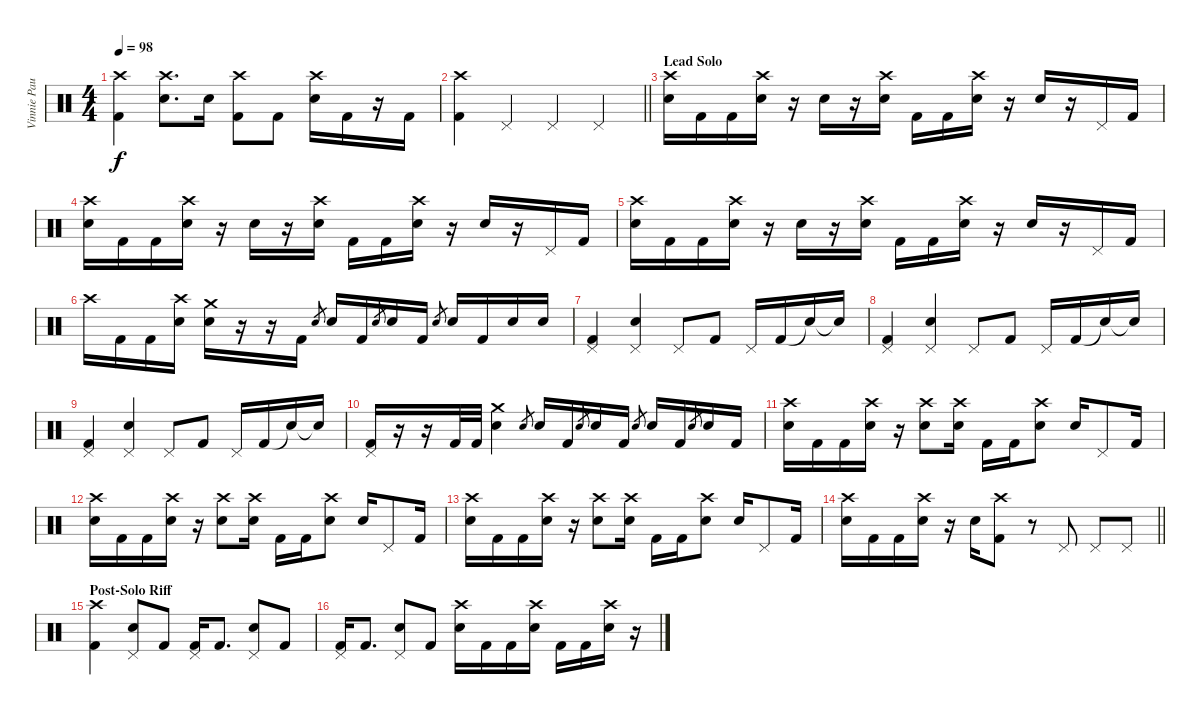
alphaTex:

\track ("Vinnie Paul" "Vinnie Pau") {instrument percussion}
\staff {score}
\articulation defaults
\ts (4 4)
\tempo 98
\clef neutral
\ks c
("Crash high (hit)" "Kick (hit) 2").4{dy f} ("Crash high (hit)" "Electric Snare (hit)").8{d} "Electric Snare (hit)".16 ("Crash high (hit)" "Kick (hit) 2").8 "Kick (hit) 2".8 ("Crash high (hit)" "Electric Snare (hit)").16 "Kick (hit) 2".16 r.16 "Kick (hit) 2".16 |
\barLineRight lightlight
("Crash high (hit)" "Kick (hit) 2").4 "Pedal Hi-Hat (hit)".4 "Pedal Hi-Hat (hit)".4 "Pedal Hi-Hat (hit)".4 |
\section ("" "Lead Solo")
("Crash high (hit)" "Electric Snare (hit)").16 "Kick (hit) 2".16 "Kick (hit) 2".16 ("Crash high (hit)" "Electric Snare (hit)").16 r.16 "Electric Snare (hit)".16 r.16 ("Crash high (hit)" "Electric Snare (hit)").16 "Kick (hit) 2".16 "Kick (hit) 2".16 ("Crash high (hit)" "Electric Snare (hit)").16 r.16 "Electric Snare (hit)".16 r.16 "Pedal Hi-Hat (hit)".16 "Kick (hit) 2".16 |
("Crash high (hit)" "Electric Snare (hit)").16 "Kick (hit) 2".16 "Kick (hit) 2".16 ("Crash high (hit)" "Electric Snare (hit)").16 r.16 "Electric Snare (hit)".16 r.16 ("Crash high (hit)" "Electric Snare (hit)").16 "Kick (hit) 2".16 "Kick (hit) 2".16 ("Crash high (hit)" "Electric Snare (hit)").16 r.16 "Electric Snare (hit)".16 r.16 "Pedal Hi-Hat (hit)".16 "Kick (hit) 2".16 |
("Crash high (hit)" "Electric Snare (hit)").16 "Kick (hit) 2".16 "Kick (hit) 2".16 ("Crash high (hit)" "Electric Snare (hit)").16 r.16 "Electric Snare (hit)".16 r.16 ("Crash high (hit)" "Electric Snare (hit)").16 "Kick (hit) 2".16 "Kick (hit) 2".16 ("Crash high (hit)" "Electric Snare (hit)").16 r.16 "Electric Snare (hit)".16 r.16 "Pedal Hi-Hat (hit)".16 "Kick (hit) 2".16 |
"Crash high (hit)".16 "Kick (hit) 2".16 "Kick (hit) 2".16 ("Crash high (hit)" "Electric Snare (hit)").16 ("Crash medium (hit)" "Electric Snare (hit)").16 r.16 r.16 "Kick (hit) 2".16 "Electric Snare (hit)".8{gr} "Electric Snare (hit)".16 "Kick (hit) 2".16 "Electric Snare (hit)".8{gr} "Electric Snare (hit)".16 "Kick (hit) 2".16 "Electric Snare (hit)".8{gr} "Electric Snare (hit)".16 "Kick (hit) 2".16 "Electric Snare (hit)".16 "Electric Snare (hit)".16 |
("Pedal Hi-Hat (hit)" "Kick (hit) 2").4 ("Pedal Hi-Hat (hit)" "Electric Snare (hit)").4 "Pedal Hi-Hat (hit)".8 "Kick (hit) 2".8 "Pedal Hi-Hat (hit)".16 "Kick (hit) 2".16 "Snare (hit)"{t}.16 "Snare (hit)"{t}.16 |
("Pedal Hi-Hat (hit)" "Kick (hit) 2").4 ("Pedal Hi-Hat (hit)" "Electric Snare (hit)").4 "Pedal Hi-Hat (hit)".8 "Kick (hit) 2".8 "Pedal Hi-Hat (hit)".16 "Kick (hit) 2".16 "Snare (hit)"{t}.16 "Snare (hit)"{t}.16 |
("Pedal Hi-Hat (hit)" "Kick (hit) 2").4 ("Pedal Hi-Hat (hit)" "Electric Snare (hit)").4 "Pedal Hi-Hat (hit)".8 "Kick (hit) 2".8 "Pedal Hi-Hat (hit)".16 "Kick (hit) 2".16 "Snare (hit)"{t}.16 "Snare (hit)"{t}.16 |
("Pedal Hi-Hat (hit)" "Kick (hit) 2").16 r.16 r.16 "Kick (hit) 2".32 "Kick (hit) 2".32 ("Crash medium (hit)" "Electric Snare (hit)").4 "Electric Snare (hit)".8{gr} "Electric Snare (hit)".16 "Kick (hit) 2".16 "Electric Snare (hit)".8{gr} "Electric Snare (hit)".16 "Kick (hit) 2".16 "Electric Snare (hit)".8{gr} "Electric Snare (hit)".16 "Kick (hit) 2".16 "Electric Snare (hit)".8{gr} "Electric Snare (hit)".16 "Kick (hit) 2".16 |
("Crash high (hit)" "Electric Snare (hit)").16 "Kick (hit) 2".16 "Kick (hit) 2".16 ("Crash high (hit)" "Electric Snare (hit)").16 r.16 ("Crash high (hit)" "Electric Snare (hit)").8 ("Crash high (hit)" "Electric Snare (hit)").16 "Kick (hit) 2".16 "Kick (hit) 2".16 ("Crash high (hit)" "Electric Snare (hit)").8 "Electric Snare (hit)".16 "Pedal Hi-Hat (hit)".8 "Kick (hit) 2".16 |
("Crash high (hit)" "Electric Snare (hit)").16 "Kick (hit) 2".16 "Kick (hit) 2".16 ("Crash high (hit)" "Electric Snare (hit)").16 r.16 ("Crash high (hit)" "Electric Snare (hit)").8 ("Crash high (hit)" "Electric Snare (hit)").16 "Kick (hit) 2".16 "Kick (hit) 2".16 ("Crash high (hit)" "Electric Snare (hit)").8 "Electric Snare (hit)".16 "Pedal Hi-Hat (hit)".8 "Kick (hit) 2".16 |
("Crash high (hit)" "Electric Snare (hit)").16 "Kick (hit) 2".16 "Kick (hit) 2".16 ("Crash high (hit)" "Electric Snare (hit)").16 r.16 ("Crash high (hit)" "Electric Snare (hit)").8 ("Crash high (hit)" "Electric Snare (hit)").16 "Kick (hit) 2".16 "Kick (hit) 2".16 ("Crash high (hit)" "Electric Snare (hit)").8 "Electric Snare (hit)".16 "Pedal Hi-Hat (hit)".8 "Kick (hit) 2".16 |
\barLineRight lightlight
("Crash high (hit)" "Electric Snare (hit)").16 "Kick (hit) 2".16 "Kick (hit) 2".16 ("Crash high (hit)" "Electric Snare (hit)").16 r.16 "Electric Snare (hit)".16 ("Crash high (hit)" "Kick (hit) 2").8 r.8 "Pedal Hi-Hat (hit)".8 "Pedal Hi-Hat (hit)".8 "Pedal Hi-Hat (hit)".8 |
\section ("" "Post-Solo Riff")
("Crash high (hit)" "Kick (hit) 2").4 ("Pedal Hi-Hat (hit)" "Electric Snare (hit)").8 "Kick (hit) 2".8 ("Pedal Hi-Hat (hit)" "Kick (hit) 2").16 "Kick (hit) 2".8{d} ("Pedal Hi-Hat (hit)" "Electric Snare (hit)").8 "Kick (hit) 2".8 |
("Pedal Hi-Hat (hit)" "Kick (hit) 2").16 "Kick (hit) 2".8{d} ("Pedal Hi-Hat (hit)" "Electric Snare (hit)").8 "Kick (hit) 2".8 ("Crash high (hit)" "Electric Snare (hit)").16 "Kick (hit) 2".16 "Kick (hit) 2".16 ("Crash high (hit)" "Electric Snare (hit)").16 "Kick (hit) 2".16 "Kick (hit) 2".16 ("Crash high (hit)" "Electric Snare (hit)").16 r.16
